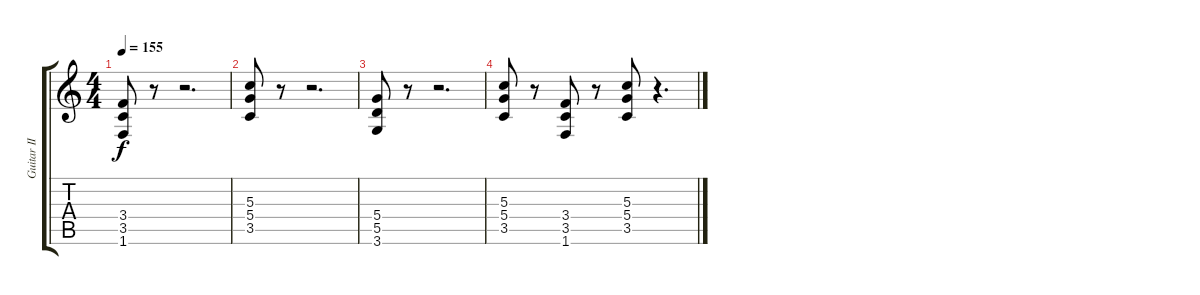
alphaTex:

\track ("Guitar II" "Guitar II") {instrument overdrivenguitar}
\staff {score tabs}
\tuning (E4 B3 G3 D3 A2 E2) {hide}
\ts (4 4)
\tempo 155
\clef g2
\ks c
(3.4 3.5 1.6).8{dy f} r.8 r.2{d} |
(5.3 5.4 3.5).8 r.8 r.2{d} |
(5.4 5.5 3.6).8 r.8 r.2{d} |
(5.3 5.4 3.5).8 r.8 (3.4 3.5 1.6).8 r.8 (5.3 5.4 3.5).8 r.4{d}
